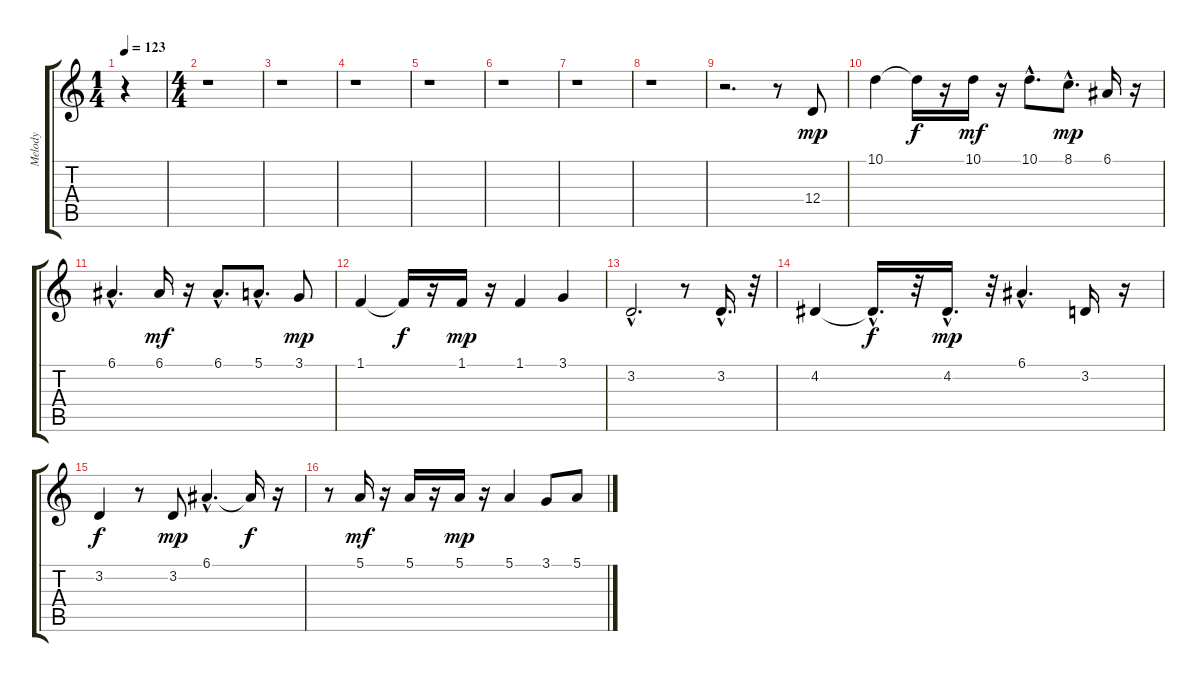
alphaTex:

\track ("Melody" "Melody") {instrument flute}
\staff {score tabs}
\tuning (E4 B3 G3 D3 A2 E2) {hide}
\ts (1 4)
\tempo 123
\clef g2
\ks c
r.4{dy mp instrument flute} |
\ts (4 4)
r.1 |
r.1 |
r.1 |
r.1 |
r.1 |
r.1 |
r.1 |
r.2{d} r.8 12.4.8 |
10.1.4 10.1{t}.16{dy f} r.16 10.1.16{dy mf} r.16 10.1{hac}.8{d} 8.1{hac}.8{d dy mp} 6.1.16 r.16 |
6.1{hac}.4{d} 6.1.16{dy mf} r.16 6.1{hac}.8{d} 5.1{hac}.8{d} 3.1.8{dy mp} |
1.1.4 1.1{t}.16{dy f} r.16 1.1.16{dy mp} r.16 1.1.4 3.1.4 |
3.2{hac}.2{d} r.8 3.2{hac}.16{d} r.32 |
4.2.4 4.2{hac t}.16{d dy f} r.32 4.2{hac}.16{d dy mp} r.32 6.1{hac}.4{d} 3.2.16 r.16 |
3.2.4{dy f} r.8 3.2.8{dy mp} 6.1{hac}.4{d} 6.1{t}.16{dy f} r.16 |
r.8 5.1.16{dy mf} r.16 5.1.16 r.16 5.1.16{dy mp} r.16 5.1.4 3.1.8 5.1.8
